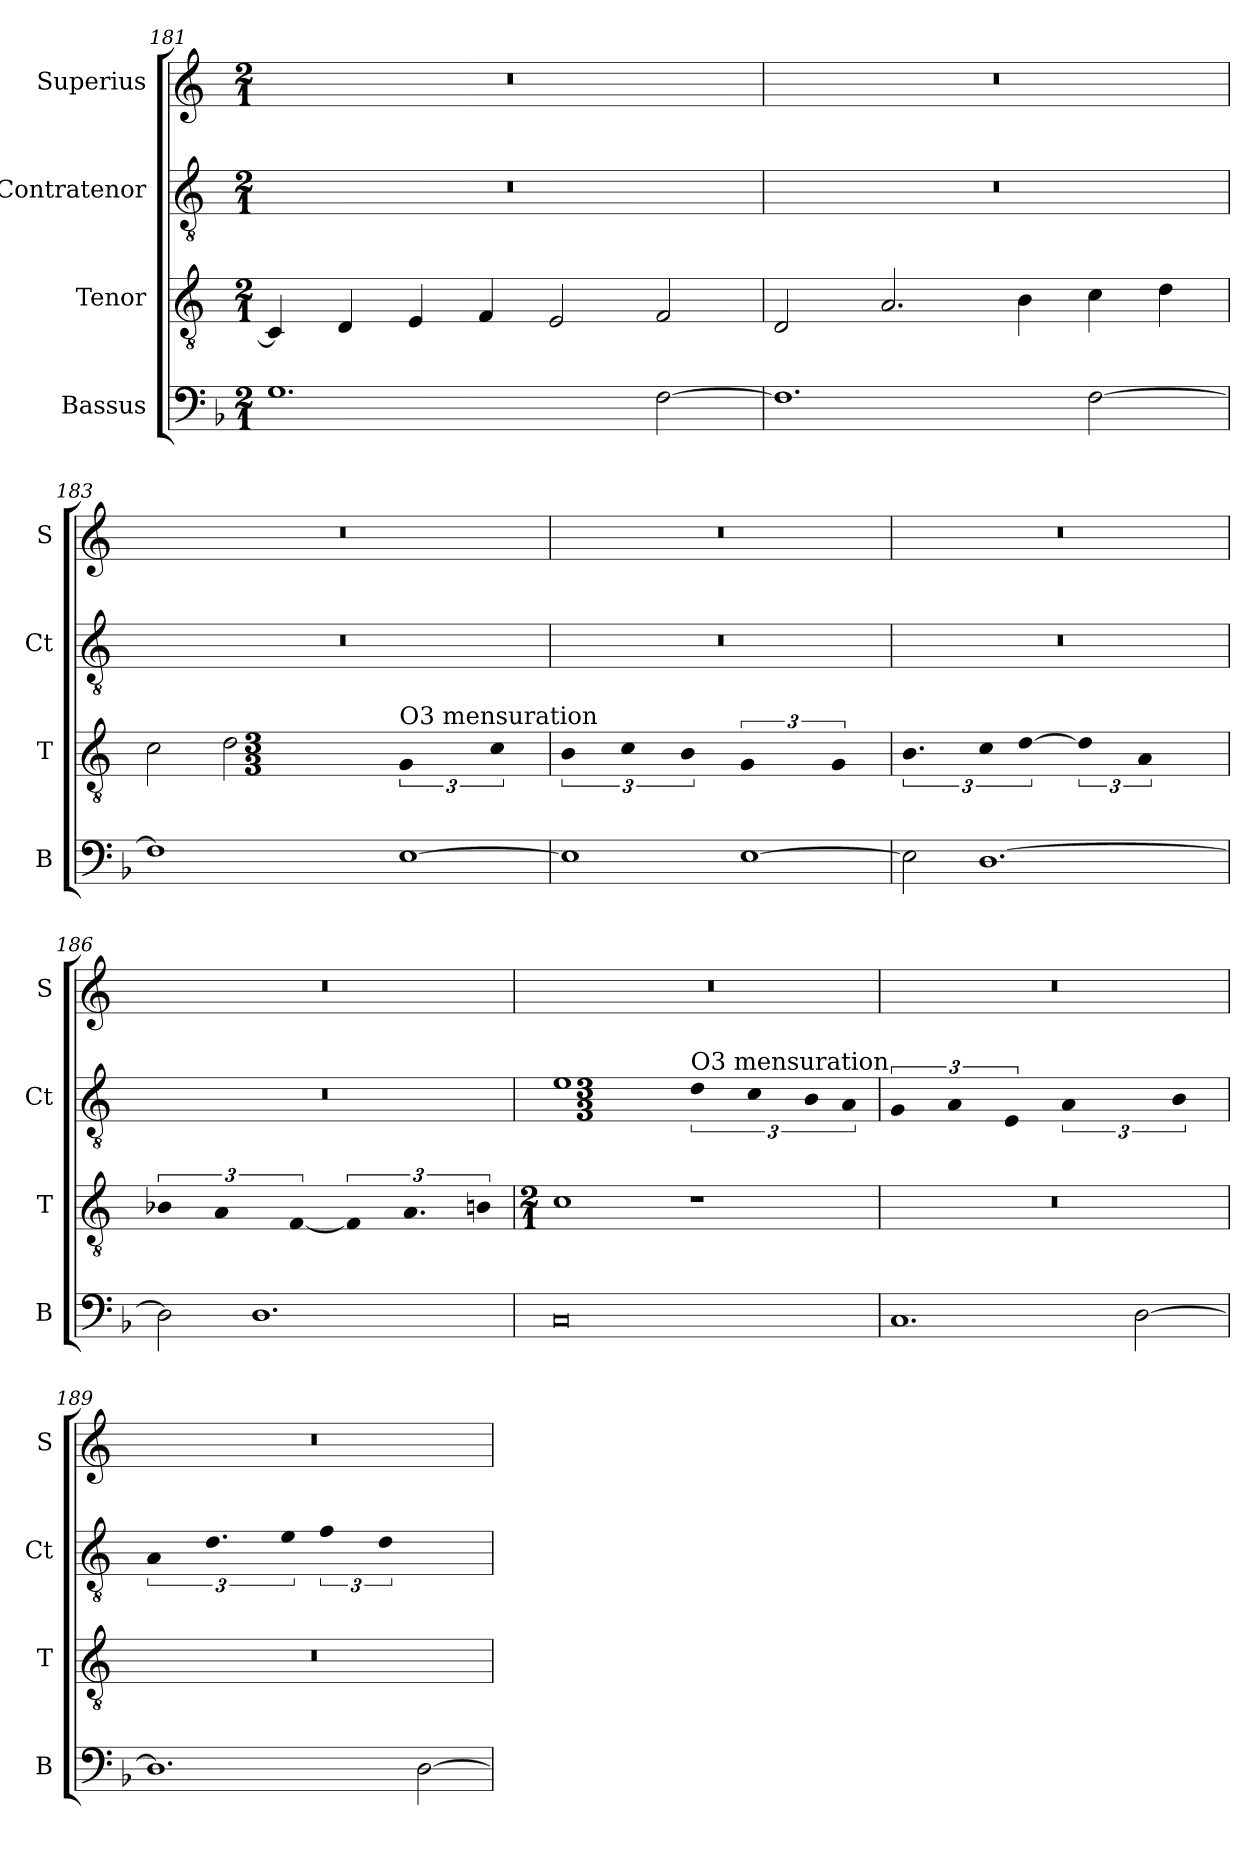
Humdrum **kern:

**kern	**kern	**kern	**kern
*part4	*part3	*part2	*part1
*staff4	*staff3	*staff2	*staff1
*I"Bassus	*I"Tenor	*I"Contratenor	*I"Superius
*I'B	*I'T	*I'Ct	*I'S
*clefF4	*clefGv2	*clefGv2	*clefG2
*k[b-]	*k[]	*k[]	*k[]
*M2/1	*M2/1	*M2/1	*M2/1
=181	=181	=181	=181
1.G	4C/]	0r	0r
.	4D/	.	.
.	4E/	.	.
.	4F/	.	.
.	2E/	.	.
[2F\	2F/	.	.
=182	=182	=182	=182
1.F]	2D/	0r	0r
.	2.A/	.	.
.	4B\	.	.
[2F\	4c\	.	.
.	4d\	.	.
=183	=183	=183	=183
1F]	2c\	0r	0r
.	2d\	.	.
*	*M3/3	*	*
!	!LO:TX:a:t=O3 mensuration	!	!
!	!LO:N:vis=1	!	!
[1E	3%2G	.	.
!	!LO:N:vis=2	!	!
.	3c\	.	.
=184	=184	=184	=184
!	!LO:N:vis=2	!	!
1E]	3B\	0r	0r
!	!LO:N:vis=2	!	!
.	3c\	.	.
!	!LO:N:vis=2	!	!
.	3B\	.	.
!	!LO:N:vis=1	!	!
[1E	3%2G	.	.
!	!LO:N:vis=2	!	!
.	3G/	.	.
=185	=185	=185	=185
!	!LO:N:vis=2.	!	!
2E\]	3.B\	0r	0r
!	!LO:N:vis=4	!	!
[1.D	6c\	.	.
!	!LO:N:vis=2	!	!
.	[3d\	.	.
!	!LO:N:vis=2	!	!
.	3d\]	.	.
!	!LO:N:vis=1	!	!
.	3%2A	.	.
=186	=186	=186	=186
!	!LO:N:vis=2	!	!
2D\]	3B-X\	0r	0r
!	!LO:N:vis=2	!	!
.	3A/	.	.
1.D	.	.	.
!	!LO:N:vis=2	!	!
.	[3F/	.	.
!	!LO:N:vis=2	!	!
.	3F/]	.	.
!	!LO:N:vis=2.	!	!
.	3.A/	.	.
!	!LO:N:vis=4	!	!
.	6Bn\	.	.
=187	=187	=187	=187
*	*M2/1	*	*
0C	1c	1e	0r
*	*	*M3/3	*
!	!	!LO:TX:a:t=O3 mensuration	!
!	!	!LO:N:vis=2	!
.	1r	3d\	.
!	!	!LO:N:vis=2	!
.	.	3c\	.
!	!	!LO:N:vis=4	!
.	.	6B\	.
!	!	!LO:N:vis=4	!
.	.	6A/	.
=188	=188	=188	=188
!	!	!LO:N:vis=2	!
1.C	0r	3G/	0r
!	!	!LO:N:vis=2	!
.	.	3A/	.
!	!	!LO:N:vis=2	!
.	.	3E/	.
!	!	!LO:N:vis=1	!
.	.	3%2A	.
[2D\	.	.	.
!	!	!LO:N:vis=2	!
.	.	3B\	.
=189	=189	=189	=189
!	!	!LO:N:vis=2	!
1.D]	0r	3A/	0r
!	!	!LO:N:vis=2.	!
.	.	3.d\	.
!	!	!LO:N:vis=4	!
.	.	6e\	.
!	!	!LO:N:vis=2	!
.	.	3f\	.
!	!	!LO:N:vis=1	!
.	.	3%2d	.
[2D\	.	.	.
=	=	=	=
*-	*-	*-	*-
